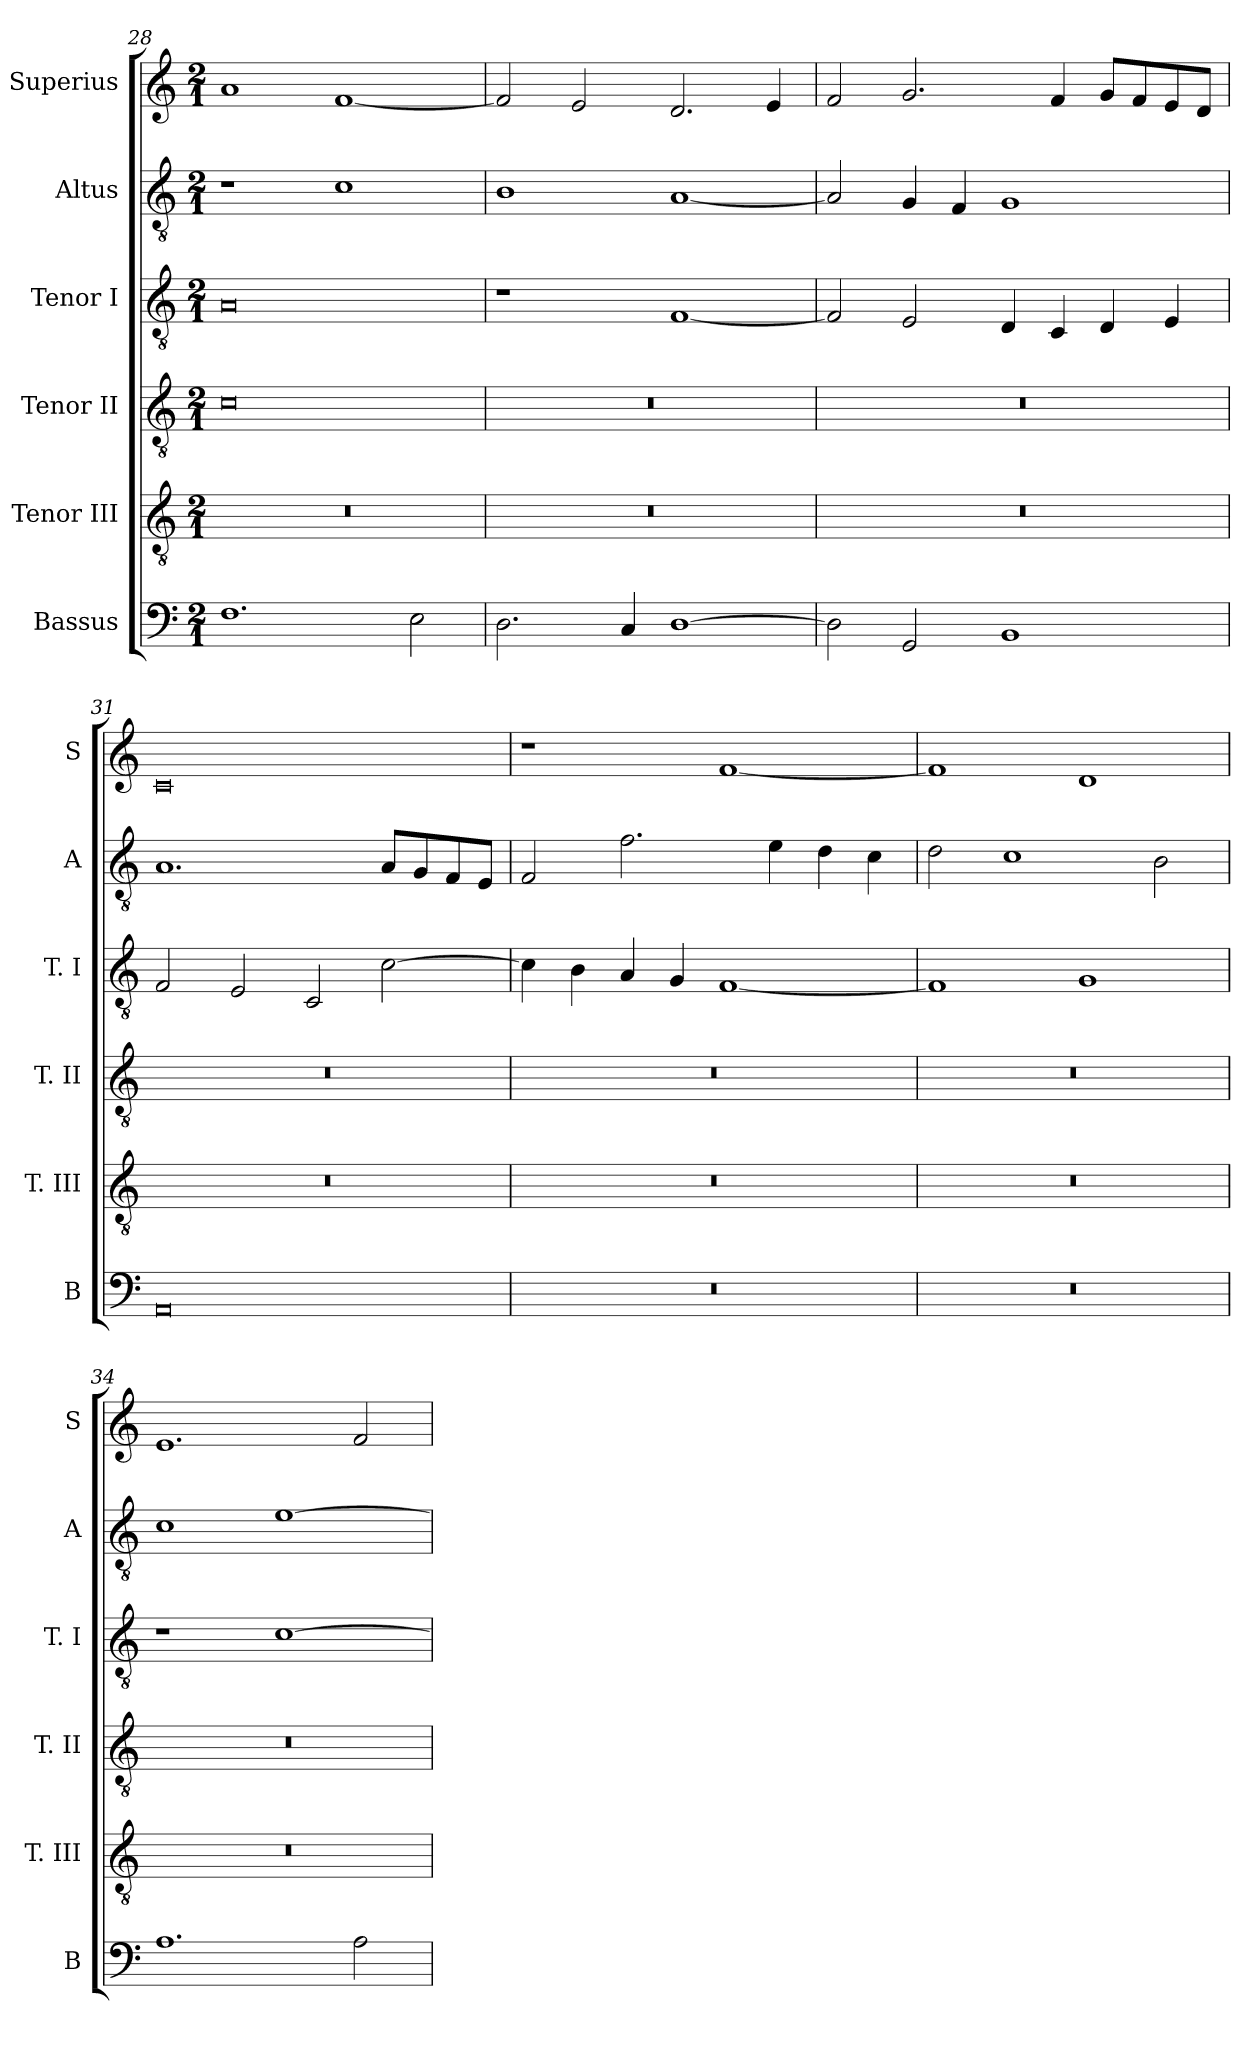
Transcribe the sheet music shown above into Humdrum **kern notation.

**kern	**kern	**kern	**kern	**kern	**kern
*part6	*part5	*part4	*part3	*part2	*part1
*staff6	*staff5	*staff4	*staff3	*staff2	*staff1
*I"Bassus	*I"Tenor III	*I"Tenor II	*I"Tenor I	*I"Altus	*I"Superius
*I'B	*I'T. III	*I'T. II	*I'T. I	*I'A	*I'S
*clefF4	*clefGv2	*clefGv2	*clefGv2	*clefGv2	*clefG2
*k[]	*k[]	*k[]	*k[]	*k[]	*k[]
*C:	*C:	*C:	*C:	*C:	*C:
*M2/1	*M2/1	*M2/1	*M2/1	*M2/1	*M2/1
=28	=28	=28	=28	=28	=28
1.F	0r	0c	0A	1r	1a
.	.	.	.	1c	[1f
2E	.	.	.	.	.
=29	=29	=29	=29	=29	=29
2.D	0r	0r	1r	1B	2f]
.	.	.	.	.	2e
4C	.	.	.	.	.
[1D	.	.	[1F	[1A	2.d
.	.	.	.	.	4e
=30	=30	=30	=30	=30	=30
2D]	0r	0r	2F]	2A]	2f
2GG	.	.	2E	4G	2.g
.	.	.	.	4F	.
1BB	.	.	4D	1G	.
.	.	.	4C	.	4f
.	.	.	4D	.	8gL
.	.	.	.	.	8f
.	.	.	4E	.	8e
.	.	.	.	.	8dJ
=31	=31	=31	=31	=31	=31
0AA	0r	0r	2F	1.A	0c
.	.	.	2E	.	.
.	.	.	2C	.	.
.	.	.	[2c	8AL	.
.	.	.	.	8G	.
.	.	.	.	8F	.
.	.	.	.	8EJ	.
=32	=32	=32	=32	=32	=32
0r	0r	0r	4c]	2F	1r
.	.	.	4B	.	.
.	.	.	4A	2.f	.
.	.	.	4G	.	.
.	.	.	[1F	.	[1f
.	.	.	.	4e	.
.	.	.	.	4d	.
.	.	.	.	4c	.
=33	=33	=33	=33	=33	=33
0r	0r	0r	1F]	2d	1f]
.	.	.	.	1c	.
.	.	.	1G	.	1d
.	.	.	.	2B	.
=34	=34	=34	=34	=34	=34
1.A	0r	0r	1r	1c	1.e
.	.	.	[1c	[1e	.
2A	.	.	.	.	2f
=	=	=	=	=	=
*-	*-	*-	*-	*-	*-
